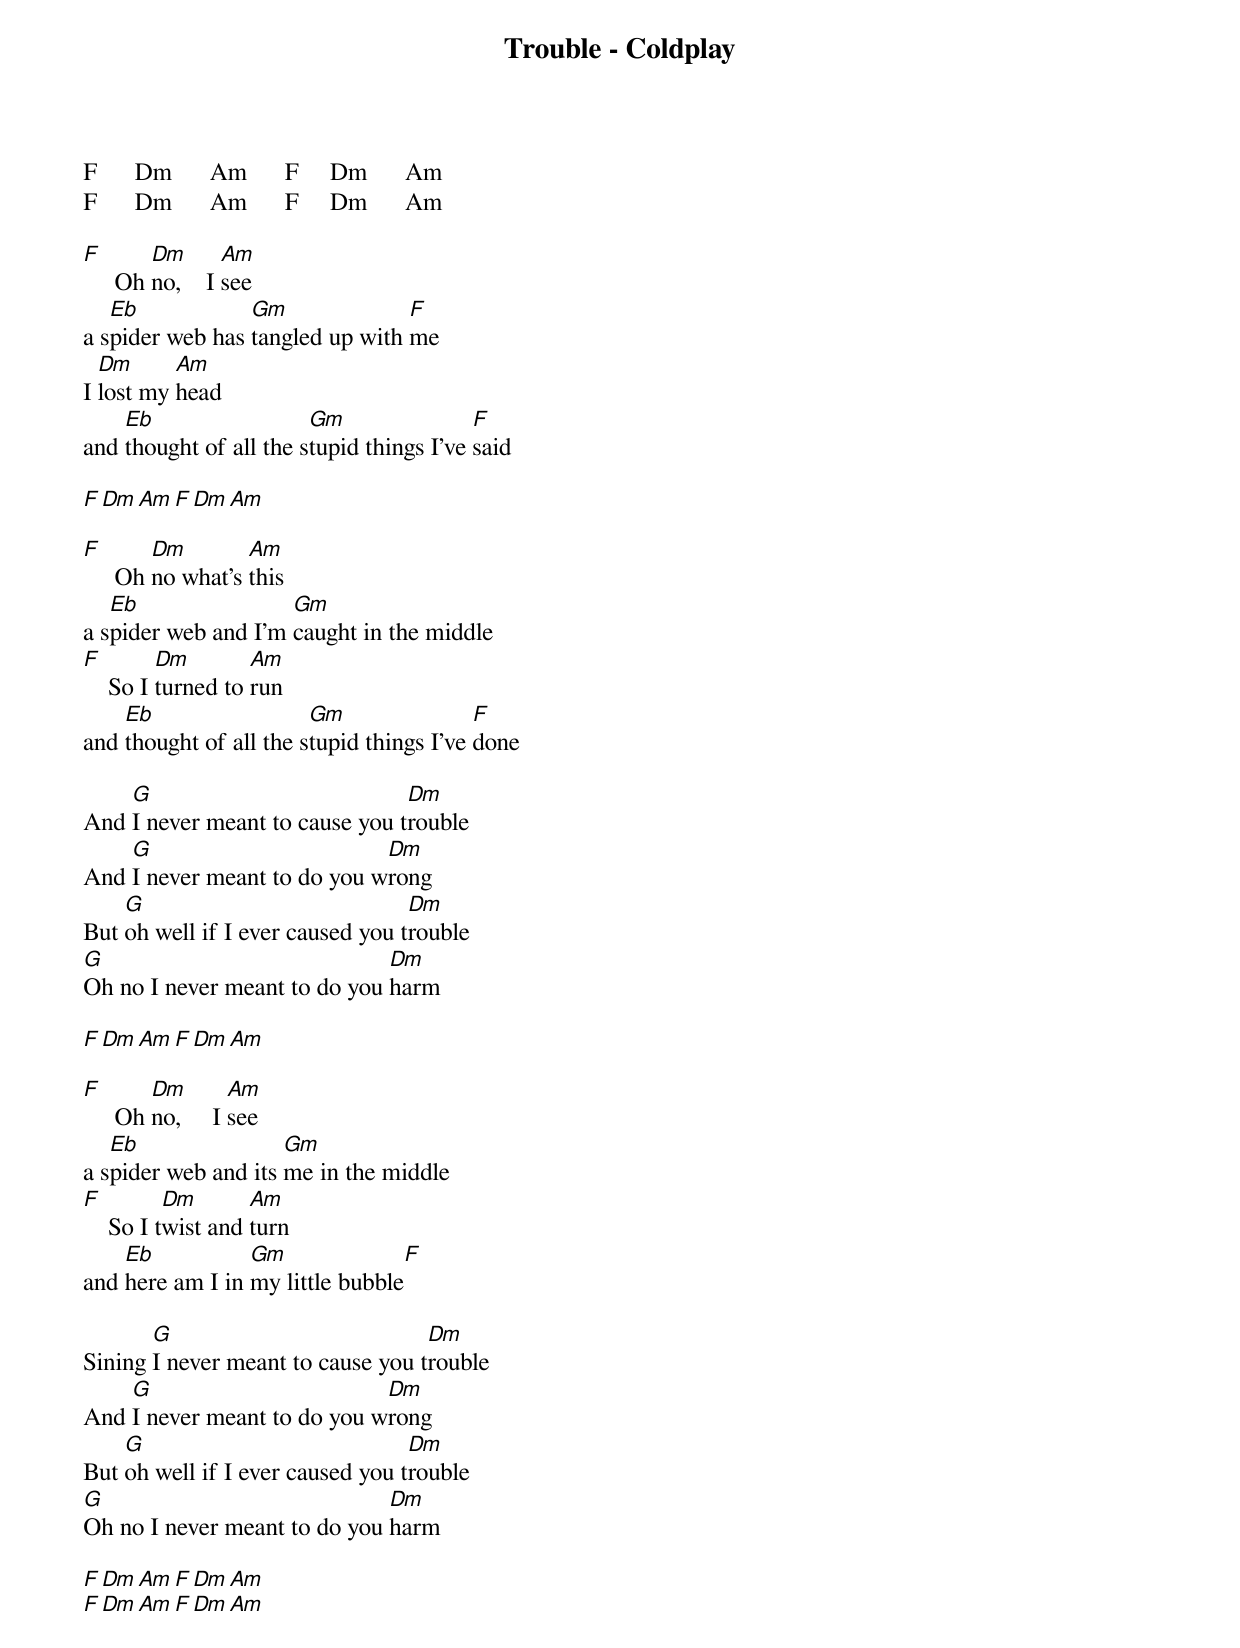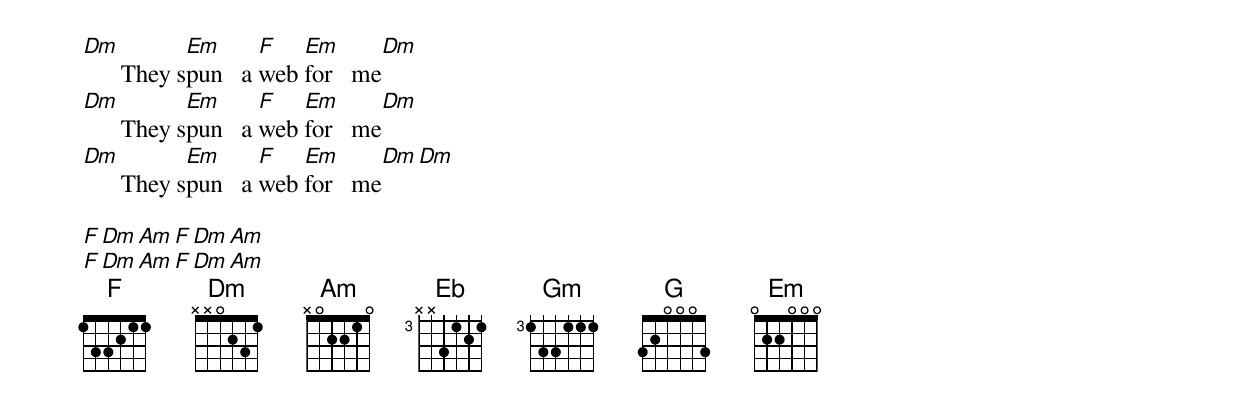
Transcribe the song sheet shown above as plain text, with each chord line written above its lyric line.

Trouble - Coldplay

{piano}
F      Dm      Am      F     Dm      Am
{drums& bass}
F      Dm      Am      F     Dm      Am

{piano only}
F       Dm       Am
     Oh no,    I see
   Eb            Gm              F
a spider web has tangled up with me
  Dm      Am
I lost my head
    Eb	                Gm                F
and thought of all the stupid things I've said

{others return}
F      Dm      Am      F     Dm      Am

F       Dm        Am
     Oh no what's this
   Eb                Gm
a spider web and I'm caught in the middle
F        Dm        Am
    So I turned to run
    Eb	                Gm                F
and thought of all the stupid things I've done

    G                           Dm
And I never meant to cause you trouble
    G                        Dm
And I never meant to do you wrong
    G                             Dm
But oh well if I ever caused you trouble
G                             Dm
Oh no I never meant to do you harm

F      Dm      Am      F     Dm      Am

F       Dm        Am
     Oh no,     I see
   Eb                Gm
a spider web and its me in the middle
F         Dm       Am
    So I twist and turn
    Eb           Gm               F
and here am I in my little bubble

       G                           Dm
Sining I never meant to cause you trouble
    G                        Dm
And I never meant to do you wrong
    G                             Dm
But oh well if I ever caused you trouble
G                             Dm
Oh no I never meant to do you harm

F     Dm     Am	     F     Dm     Am
F     Dm     Am	     F     Dm     Am

{piano only}
Dm          Em      F   Em      Dm
      They spun   a web for   me
Dm          Em      F   Em      Dm
      They spun   a web for   me
Dm          Em      F   Em      Dm    Dm
      They spun   a web for   me

{others return}
F      Dm      Am      F     Dm      Am
F      Dm      Am      F     Dm      Am
